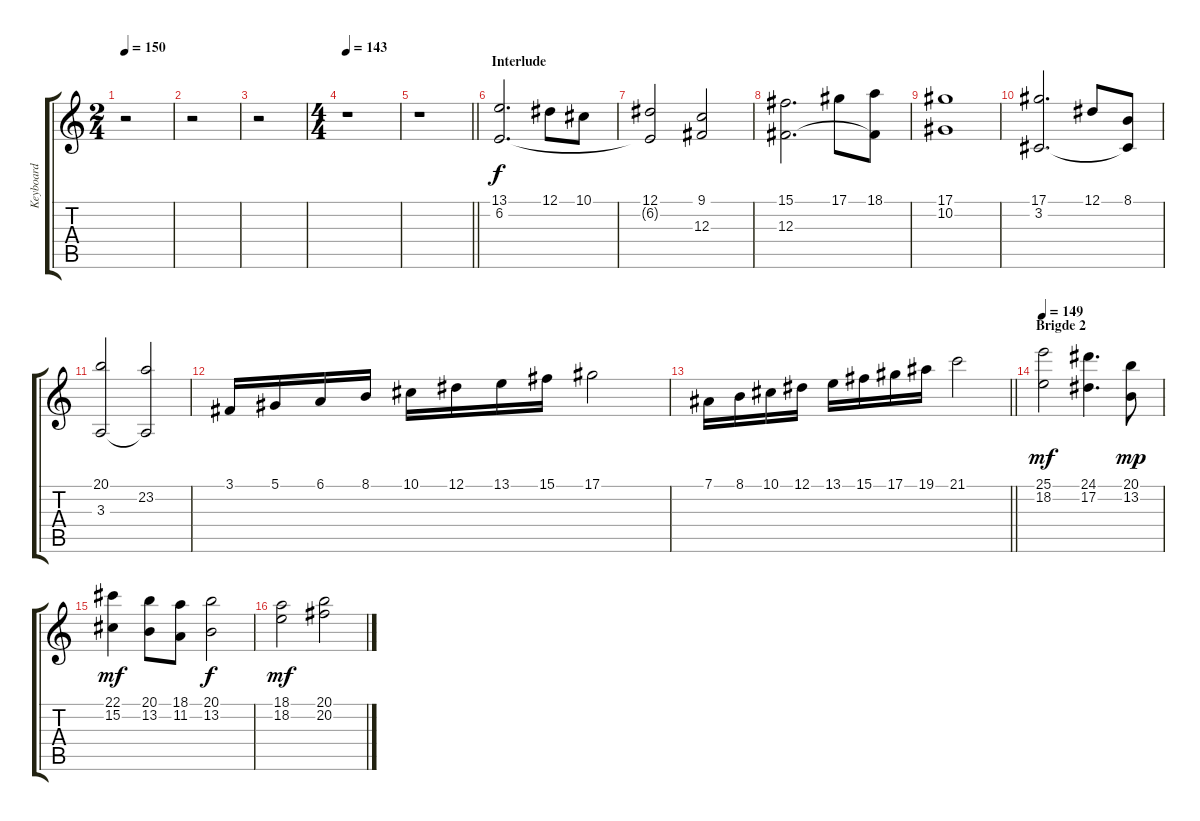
\track ("Keyboard" "Keyboard") {instrument stringensemble1}
\staff {score tabs}
\tuning (Eb4 Bb3 Gb3 Db3 Ab2 Eb2) {hide}
\ts (2 4)
\tempo 150
\clef g2
\ks c
r.2{dy f} |
r.2 |
r.2 |
\ts (4 4)
\tempo 143
r.1 |
\barLineRight lightlight
r.1 |
\section ("" "Interlude")
(13.1 6.2).2{d volume 10 instrument stringensemble1} 12.1.8 10.1.8 |
(12.1 6.2{t}).2 (9.1 12.3).2 |
(15.1 12.3).2{d} 17.1.8 (18.1 12.3{t}).8 |
(17.1 10.2).1 |
(17.1 3.2).2{d} 12.1.8 (8.1 3.2{t}).8 |
(20.1 3.3).2 (23.2 3.3{t}).2 |
3.1.16 5.1.16 6.1.16 8.1.16 10.1.16 12.1.16 13.1.16 15.1.16 17.1.2 |
\barLineRight lightlight
7.1.16 8.1.16 10.1.16 12.1.16 13.1.16 15.1.16 17.1.16 19.1.16 21.1.2 |
\section ("" "Brigde 2")
\tempo 149
(25.1 18.2).2{dy mf} (24.1 17.2).4{d} (20.1 13.2).8{dy mp} |
(22.1 15.2).4{dy mf} (20.1 13.2).8 (18.1 11.2).8 (20.1 13.2).2{dy f} |
(18.1 18.2).2{dy mf} (20.1 20.2).2
